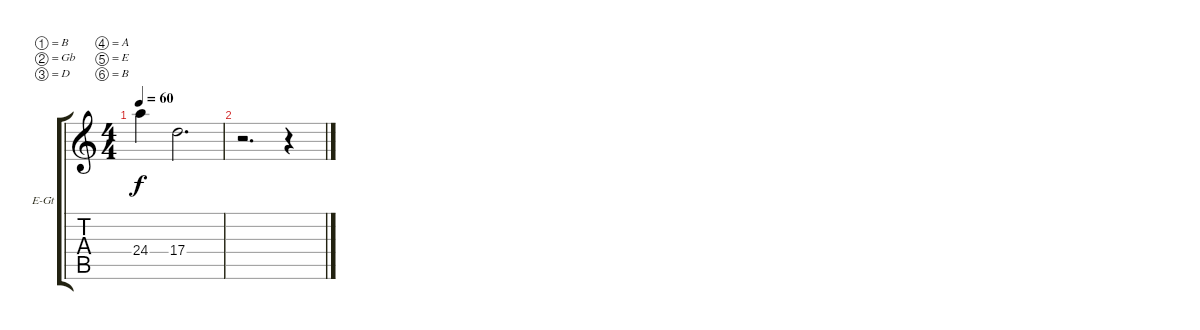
\bracketExtendMode groupsimilarinstruments
\firstSystemTrackNameOrientation horizontal
\otherSystemsTrackNameOrientation horizontal
\track ("Lead Guitar" "E-Gt") {instrument overdrivenguitar}
\staff {score tabs}
\tuning (B3 Gb3 D3 A2 E2 B1)
\ts (4 4)
\tempo 60
\clef g2
\ks c
24.4.4{dy f} 17.4.2{d} |
r.2{d} r.4
